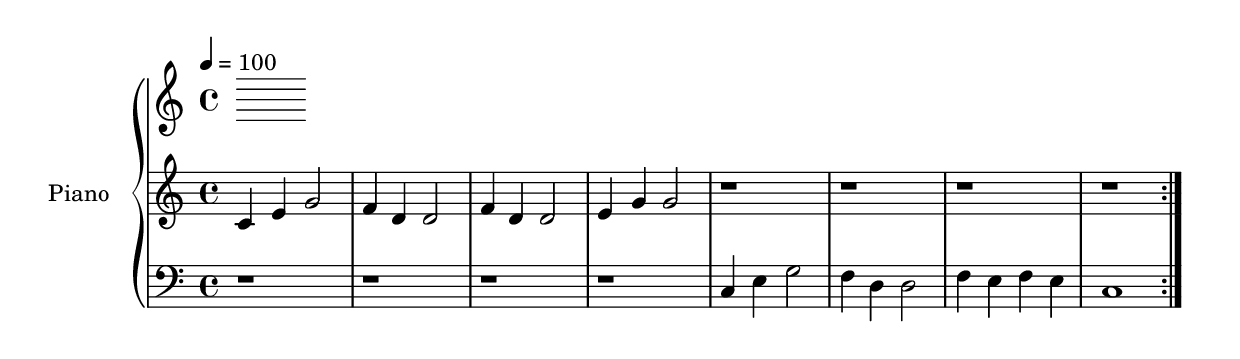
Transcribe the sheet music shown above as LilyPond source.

upper = \relative c' {
  \clef treble
  \key c \major
  \time 4/4

  c4 e g2 | f4 d d2 | f4 d d2 | e4 g g2 |
  r1 | r | r | r
}

lower = \relative c {
  \clef bass
  \key c \major
  \time 4/4
 
  r1 | r | r | r
  c4 e g2 | f4 d d2 | f4 e f e | c1
}

\score {
  \new PianoStaff <<
    \set PianoStaff.instrumentName = #"Piano  "
    \tempo 4 = 100
    \repeat volta 2
    \new Staff = "upper" \upper
    \new Staff = "lower" \lower
  >>
  \layout { }
  \midi { }
}
